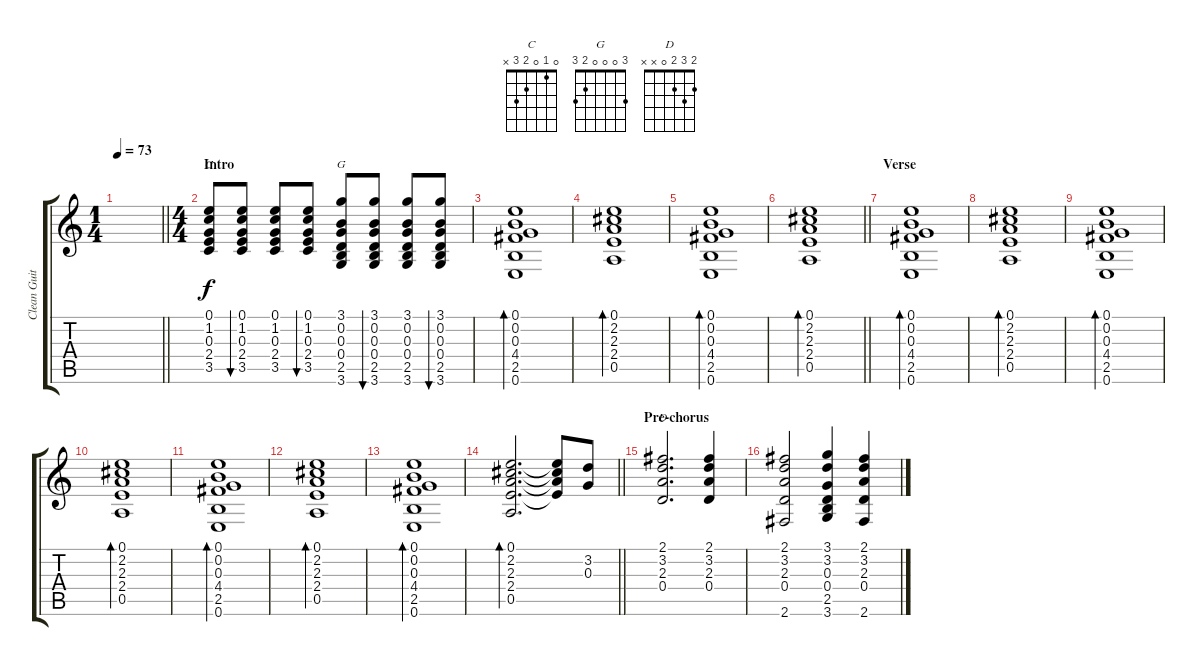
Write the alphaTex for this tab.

\track ("Clean Guitar" "Clean Guit") {instrument electricguitarclean}
\staff {score tabs}
\tuning (E4 B3 G3 D3 A2 E2) {hide}
\chord ("C" 0 1 0 2 3 x)
\chord ("G" 3 0 0 0 2 3)
\chord ("D" 2 3 2 0 x x)
\ts (1 4)
\tempo 73
\clef g2
\barLineRight lightlight
\ks c
|
\ts (4 4)
\section ("" "Intro")
(0.1 1.2 0.3 2.4 3.5).8{ch "C"} (0.1 1.2 0.3 2.4 3.5).8{bu 60} (0.1 1.2 0.3 2.4 3.5).8 (0.1 1.2 0.3 2.4 3.5).8{bu 60} (3.1 0.2 0.3 0.4 2.5 3.6).8{ch "G"} (3.1 0.2 0.3 0.4 2.5 3.6).8{bu 60} (3.1 0.2 0.3 0.4 2.5 3.6).8 (3.1 0.2 0.3 0.4 2.5 3.6).8{bu 60} |
(0.1 0.2 0.3 4.4 2.5 0.6).1{bd 60} |
(0.1 2.2 2.3 2.4 0.5).1{bd 60} |
(0.1 0.2 0.3 4.4 2.5 0.6).1{bd 60} |
\barLineRight lightlight
(0.1 2.2 2.3 2.4 0.5).1{bd 60} |
\section ("" "Verse")
(0.1 0.2 0.3 4.4 2.5 0.6).1{bd 60} |
(0.1 2.2 2.3 2.4 0.5).1{bd 60} |
(0.1 0.2 0.3 4.4 2.5 0.6).1{bd 60} |
(0.1 2.2 2.3 2.4 0.5).1{bd 60} |
(0.1 0.2 0.3 4.4 2.5 0.6).1{bd 60} |
(0.1 2.2 2.3 2.4 0.5).1{bd 60} |
(0.1 0.2 0.3 4.4 2.5 0.6).1{bd 60} |
\barLineRight lightlight
(0.1 2.2 2.3 2.4 0.5).2{d bd 60} (0.1{t} 2.2{t} 2.3{t} 2.4{t}).8 (3.2 0.3).8 |
\section ("" "Pre-chorus")
(2.1 3.2 2.3 0.4).2{d ch "D"} (2.1 3.2 2.3 0.4).4 |
(2.1 3.2 2.3 0.4 2.6).2 (3.1 3.2 0.3 0.4 2.5 3.6).4 (2.1 3.2 2.3 0.4 2.6).4
